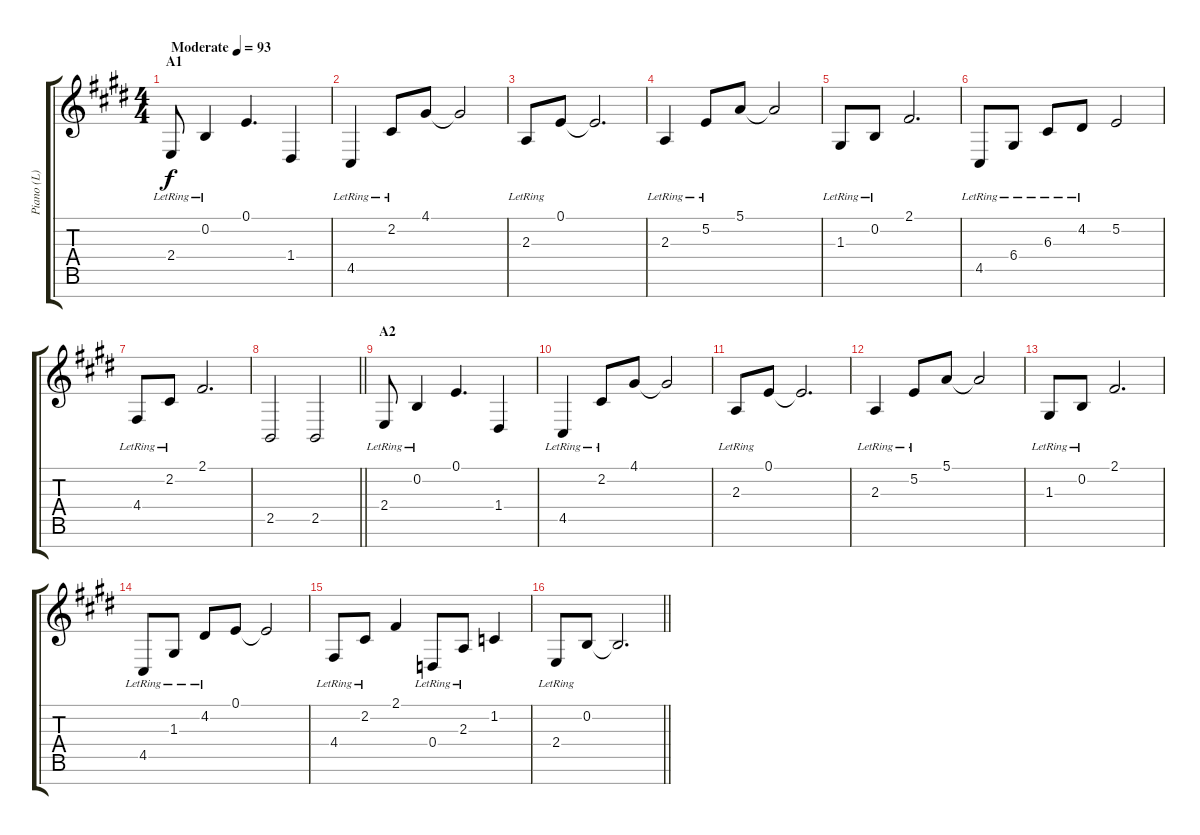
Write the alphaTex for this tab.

\track ("Piano (L)" "Piano (L)") {instrument acousticgrandpiano}
\staff {score tabs}
\tuning (E4 B3 G3 D3 A2 E2 B1) {hide}
\ts (4 4)
\section ("" "A1")
\tempo (93 "Moderate")
\clef g2
\ks e
2.4{lr}.8{dy f instrument acousticgrandpiano} 0.2{lr}.4 0.1.4{d} 1.4.4 |
4.5{lr}.4 2.2{lr}.8 4.1.8 4.1{t}.2 |
2.3{lr}.8 0.1.8 0.1{t}.2{d} |
2.3{lr}.4 5.2{lr}.8 5.1.8 5.1{t}.2 |
1.3{lr}.8 0.2{lr}.8 2.1.2{d} |
4.5{lr}.8 6.4{lr}.8 6.3{lr}.8 4.2{lr}.8 5.2.2 |
4.4{lr}.8 2.2{lr}.8 2.1.2{d} |
\barLineRight lightlight
2.5.2 2.5.2 |
\section ("" "A2")
2.4{lr}.8 0.2{lr}.4 0.1.4{d} 1.4.4 |
4.5{lr}.4 2.2{lr}.8 4.1.8 4.1{t}.2 |
2.3{lr}.8 0.1.8 0.1{t}.2{d} |
2.3{lr}.4 5.2{lr}.8 5.1.8 5.1{t}.2 |
1.3{lr}.8 0.2{lr}.8 2.1.2{d} |
4.5{lr}.8 1.3{lr}.8 4.2{lr}.8 0.1.8 0.1{t}.2 |
4.4{lr}.8 2.2{lr}.8 2.1.4 0.4{lr}.8 2.3{lr}.8 1.2.4 |
\barLineRight lightlight
2.4{lr}.8 0.2.8 0.2{t}.2{d}
